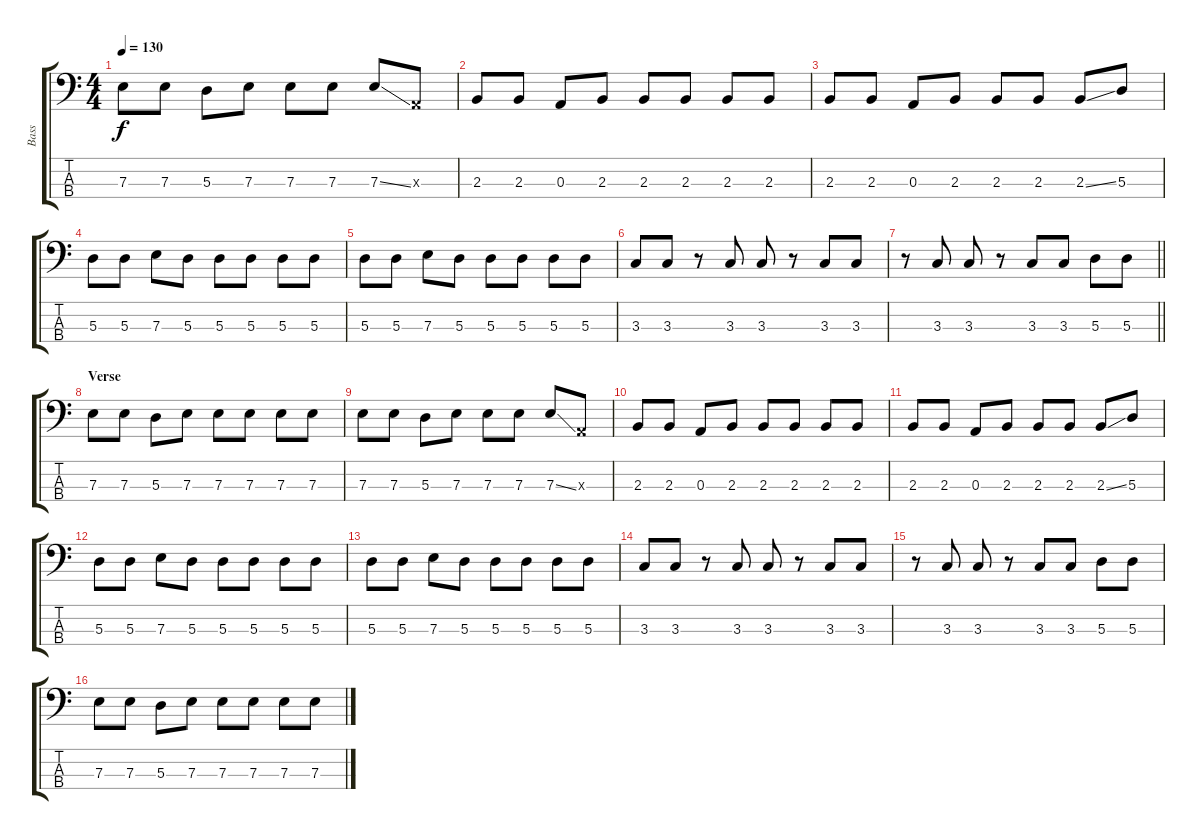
\track ("Bass" "Bass") {instrument electricbassfinger}
\staff {score tabs}
\tuning (G2 D2 A1 E1) {hide}
\ts (4 4)
\tempo 130
\clef f4
\ks c
7.3.8{dy f} 7.3.8 5.3.8 7.3.8 7.3.8 7.3.8 7.3{ss}.8 0.3{x}.8 |
2.3.8 2.3.8 0.3.8 2.3.8 2.3.8 2.3.8 2.3.8 2.3.8 |
2.3.8 2.3.8 0.3.8 2.3.8 2.3.8 2.3.8 2.3{ss}.8 5.3.8 |
5.3.8 5.3.8 7.3.8 5.3.8 5.3.8 5.3.8 5.3.8 5.3.8 |
5.3.8 5.3.8 7.3.8 5.3.8 5.3.8 5.3.8 5.3.8 5.3.8 |
3.3.8 3.3.8 r.8 3.3.8 3.3.8 r.8 3.3.8 3.3.8 |
\barLineRight lightlight
r.8 3.3.8 3.3.8 r.8 3.3.8 3.3.8 5.3.8 5.3.8 |
\section ("" "Verse")
7.3.8 7.3.8 5.3.8 7.3.8 7.3.8 7.3.8 7.3.8 7.3.8 |
7.3.8 7.3.8 5.3.8 7.3.8 7.3.8 7.3.8 7.3{ss}.8 0.3{x}.8 |
2.3.8 2.3.8 0.3.8 2.3.8 2.3.8 2.3.8 2.3.8 2.3.8 |
2.3.8 2.3.8 0.3.8 2.3.8 2.3.8 2.3.8 2.3{ss}.8 5.3.8 |
5.3.8 5.3.8 7.3.8 5.3.8 5.3.8 5.3.8 5.3.8 5.3.8 |
5.3.8 5.3.8 7.3.8 5.3.8 5.3.8 5.3.8 5.3.8 5.3.8 |
3.3.8 3.3.8 r.8 3.3.8 3.3.8 r.8 3.3.8 3.3.8 |
r.8 3.3.8 3.3.8 r.8 3.3.8 3.3.8 5.3.8 5.3.8 |
7.3.8 7.3.8 5.3.8 7.3.8 7.3.8 7.3.8 7.3.8 7.3.8
